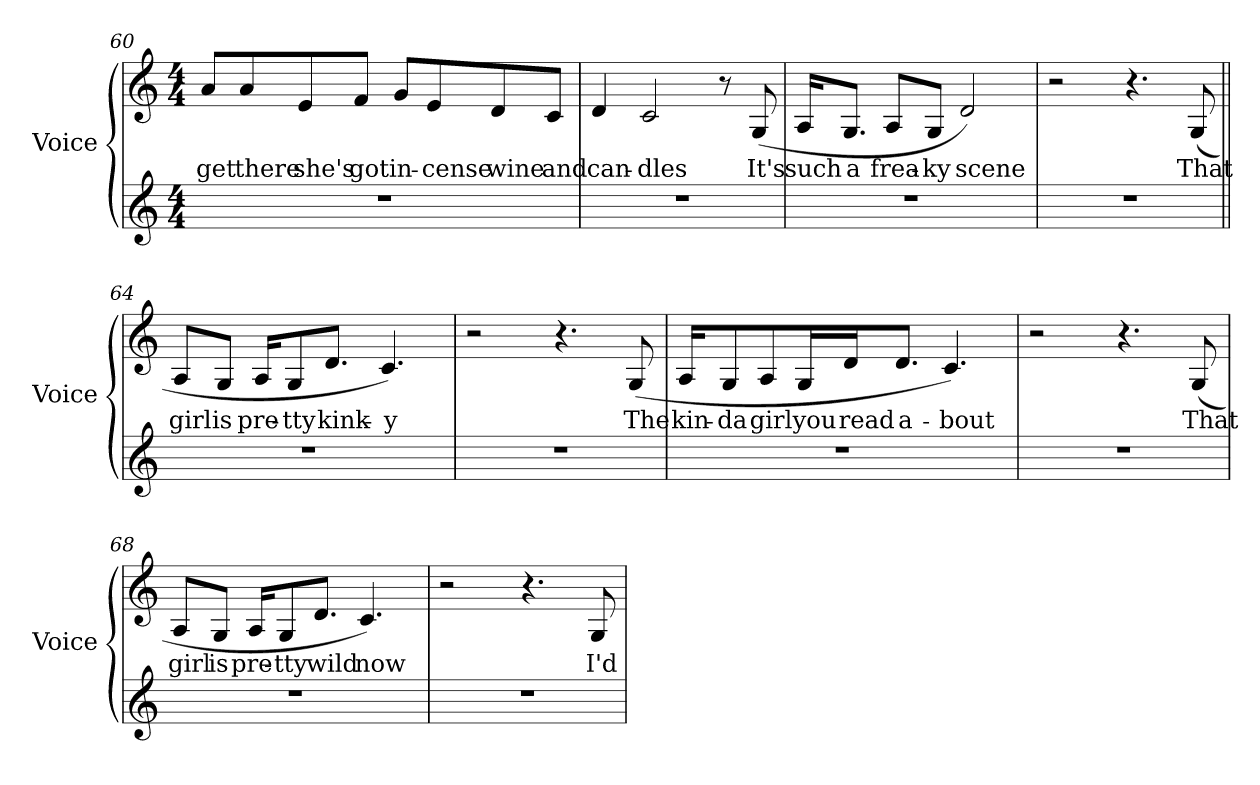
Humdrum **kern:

**kern	**kern	**text
*part2	*part1	*part1
*staff2	*staff1	*staff1
*I"Voice	*I"Voice	*
*I'Voice	*I'Voice	*
!!LO:LB:g=z
*clefG2	*clefG2	*
*k[]	*k[]	*
*a:	*a:	*
*M4/4	*M4/4	*
=60	=60	=60
!	!	!LO:LY:b:color=#000000
1r	8ai/L	get
!	!	!LO:LY:b:color=#000000
.	8ai/	there
!	!	!LO:LY:b:color=#000000
.	8ei/	she's
!	!	!LO:LY:b:color=#000000
.	8fi/J	got
!	!	!LO:LY:b:color=#000000
.	8gi/L	in-
!	!	!LO:LY:b:color=#000000
.	8ei/	-cense
!	!	!LO:LY:b:color=#000000
.	8di/	wine
!	!	!LO:LY:b:color=#000000
.	8ci/J	and
=61	=61	=61
!	!	!LO:LY:b:color=#000000
1r	4di/	can-
!	!	!LO:LY:b:color=#000000
.	2ci/	-dles
.	8r	.
!	!	!LO:LY:b:color=#000000
.	(8Gi/	It's
=62	=62	=62
!	!	!LO:LY:b:color=#000000
1r	16Ai/KL	such
!	!	!LO:LY:b:color=#000000
.	8.Gi/J	a
!	!	!LO:LY:b:color=#000000
.	8Ai/L	frea-
!	!	!LO:LY:b:color=#000000
.	8Gi/J	-ky
!	!	!LO:LY:b:color=#000000
.	2di/)	scene
=63	=63	=63
1r	2r	.
.	4.r	.
!	!	!LO:LY:b:color=#000000
.	(8Gi/	That
!!LO:PB:g=z
=64||	=64||	=64||
!	!	!LO:LY:b:color=#000000
1r	8Ai/L	girl
!	!	!LO:LY:b:color=#000000
.	8Gi/J	is
!	!	!LO:LY:b:color=#000000
.	16Ai/KL	pre-
!	!	!LO:LY:b:color=#000000
.	8Gi/	-tty
!	!	!LO:LY:b:color=#000000
.	8.di/J	kink-
!	!	!LO:LY:b:color=#000000
.	4.ci/)	-y
=65	=65	=65
1r	2r	.
.	4.r	.
!	!	!LO:LY:b:color=#000000
.	(8Gi/	The
=66	=66	=66
!	!	!LO:LY:b:color=#000000
1r	16Ai/KL	kin-
!	!	!LO:LY:b:color=#000000
.	8Gi/	-da
!	!	!LO:LY:b:color=#000000
.	8Ai/	girl
!	!	!LO:LY:b:color=#000000
.	16Gi/L	you
!	!	!LO:LY:b:color=#000000
.	16di/J	read
!	!	!LO:LY:b:color=#000000
.	8.di/J	a-
!	!	!LO:LY:b:color=#000000
.	4.ci/)	-bout
=67	=67	=67
1r	2r	.
.	4.r	.
!	!	!LO:LY:b:color=#000000
.	(8Gi/	That
!!LO:LB:g=z
=68	=68	=68
!	!	!LO:LY:b:color=#000000
1r	8Ai/L	girl
!	!	!LO:LY:b:color=#000000
.	8Gi/J	is
!	!	!LO:LY:b:color=#000000
.	16Ai/KL	pre-
!	!	!LO:LY:b:color=#000000
.	8Gi/	-tty
!	!	!LO:LY:b:color=#000000
.	8.di/J	wild
!	!	!LO:LY:b:color=#000000
.	4.ci/)	now
=69	=69	=69
1r	2r	.
.	4.r	.
!	!	!LO:LY:b:color=#000000
.	8Gi/	I'd
=	=	=
*-	*-	*-
